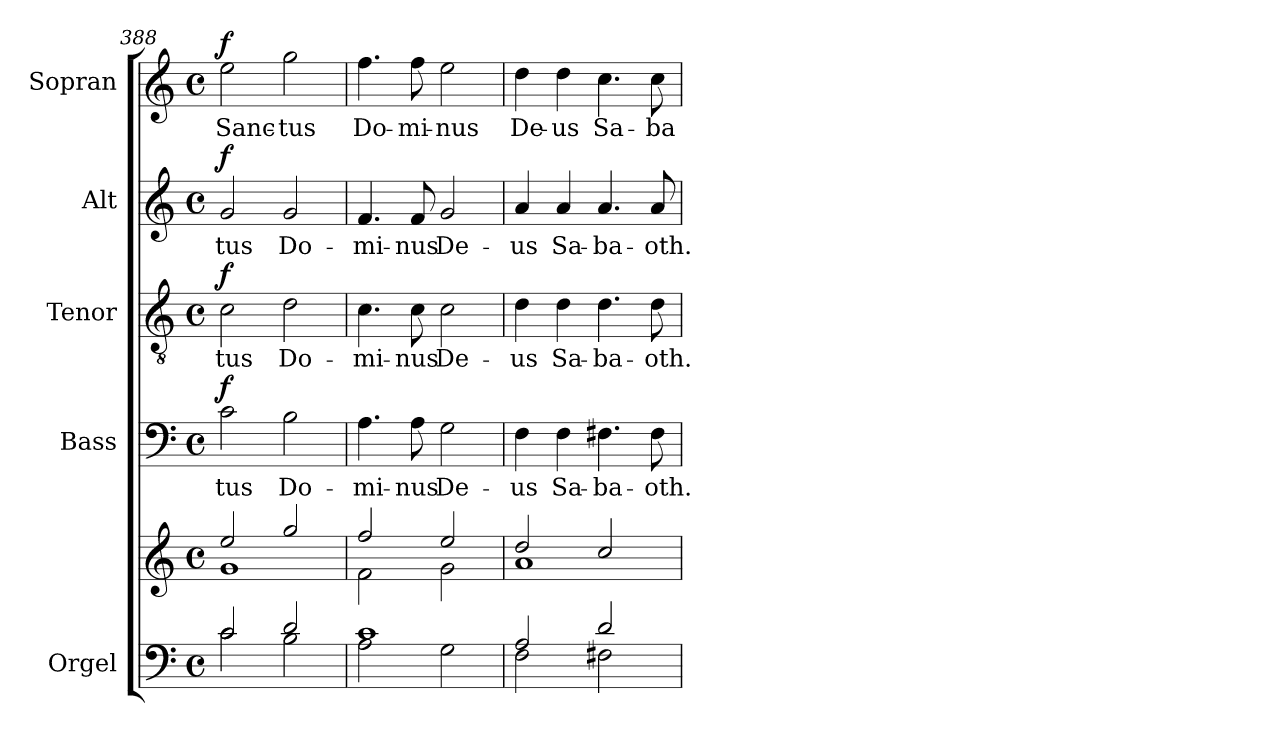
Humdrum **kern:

**kern	**kern	**kern	**text	**dynam	**kern	**text	**dynam	**kern	**text	**dynam	**kern	**text	**dynam
*part5	*part5	*part4	*part4	*part4	*part3	*part3	*part3	*part2	*part2	*part2	*part1	*part1	*part1
*staff6	*staff5	*staff4	*staff4	*staff4	*staff3	*staff3	*staff3	*staff2	*staff2	*staff2	*staff1	*staff1	*staff1
*I"Orgel	*	*I"Bass	*	*	*I"Tenor	*	*	*I"Alt	*	*	*I"Sopran	*	*
*I'Org.	*	*I'B.	*	*	*I'T.	*	*	*I'A.	*	*	*I'S.	*	*
*clefF4	*clefG2	*clefF4	*	*	*clefGv2	*	*	*clefG2	*	*	*clefG2	*	*
*k[]	*k[]	*k[]	*	*	*k[]	*	*	*k[]	*	*	*k[]	*	*
*C:	*C:	*C:	*	*	*C:	*	*	*C:	*	*	*C:	*	*
*M4/4	*M4/4	*M4/4	*	*	*M4/4	*	*	*M4/4	*	*	*M4/4	*	*
*met(c)	*met(c)	*met(c)	*	*	*met(c)	*	*	*met(c)	*	*	*met(c)	*	*
=388	=388	=388	=388	=388	=388	=388	=388	=388	=388	=388	=388	=388	=388
*^	*^	*	*	*	*	*	*	*	*	*	*	*	*
!	!	!	!	!	!LO:LY:b	!LO:DY:a	!	!LO:LY:b	!LO:DY:a	!	!LO:LY:b	!LO:DY:a	!	!LO:LY:b	!LO:DY:a
2c/	2c\	2ee/	1g	2c\	-tus	f	2c\	-tus	f	2g/	-tus	f	2ee\	Sanc-	f
!	!	!	!	!	!LO:LY:b	!	!	!LO:LY:b	!	!	!LO:LY:b	!	!	!LO:LY:b	!
2d/	2B\	2gg/	.	2B\	Do-	.	2d\	Do-	.	2g/	Do-	.	2gg\	-tus	.
=389	=389	=389	=389	=389	=389	=389	=389	=389	=389	=389	=389	=389	=389	=389	=389
!	!	!	!	!	!LO:LY:b	!	!	!LO:LY:b	!	!	!LO:LY:b	!	!	!LO:LY:b	!
1c	2A\	2ff/	2f\	4.A\	-mi-	.	4.c\	-mi-	.	4.f/	-mi-	.	4.ff\	Do-	.
!	!	!	!	!	!LO:LY:b	!	!	!LO:LY:b	!	!	!LO:LY:b	!	!	!LO:LY:b	!
.	.	.	.	8A\	-nus	.	8c\	-nus	.	8f/	-nus	.	8ff\	-mi-	.
!	!	!	!	!	!LO:LY:b	!	!	!LO:LY:b	!	!	!LO:LY:b	!	!	!LO:LY:b	!
.	2G\	2ee/	2g\	2G\	De-	.	2c\	De-	.	2g/	De-	.	2ee\	-nus	.
=390	=390	=390	=390	=390	=390	=390	=390	=390	=390	=390	=390	=390	=390	=390	=390
!	!	!	!	!	!LO:LY:b	!	!	!LO:LY:b	!	!	!LO:LY:b	!	!	!LO:LY:b	!
2A/	2F\	2dd/	1a	4F\	-us	.	4d\	-us	.	4a/	-us	.	4dd\	De-	.
!	!	!	!	!	!LO:LY:b	!	!	!LO:LY:b	!	!	!LO:LY:b	!	!	!LO:LY:b	!
.	.	.	.	4F\	Sa-	.	4d\	Sa-	.	4a/	Sa-	.	4dd\	-us	.
!	!	!	!	!	!LO:LY:b	!	!	!LO:LY:b	!	!	!LO:LY:b	!	!	!LO:LY:b	!
2d/	2F#X\	2cc/	.	4.F#X\	-ba-	.	4.d\	-ba-	.	4.a/	-ba-	.	4.cc\	Sa-	.
!	!	!	!	!	!LO:LY:b	!	!	!LO:LY:b	!	!	!LO:LY:b	!	!	!LO:LY:b	!
.	.	.	.	8F#\	-oth.	.	8d\	-oth.	.	8a/	-oth.	.	8cc\	-ba-	.
*v	*v	*	*	*	*	*	*	*	*	*	*	*	*	*	*
*	*v	*v	*	*	*	*	*	*	*	*	*	*	*	*
=	=	=	=	=	=	=	=	=	=	=	=	=	=
*-	*-	*-	*-	*-	*-	*-	*-	*-	*-	*-	*-	*-	*-
